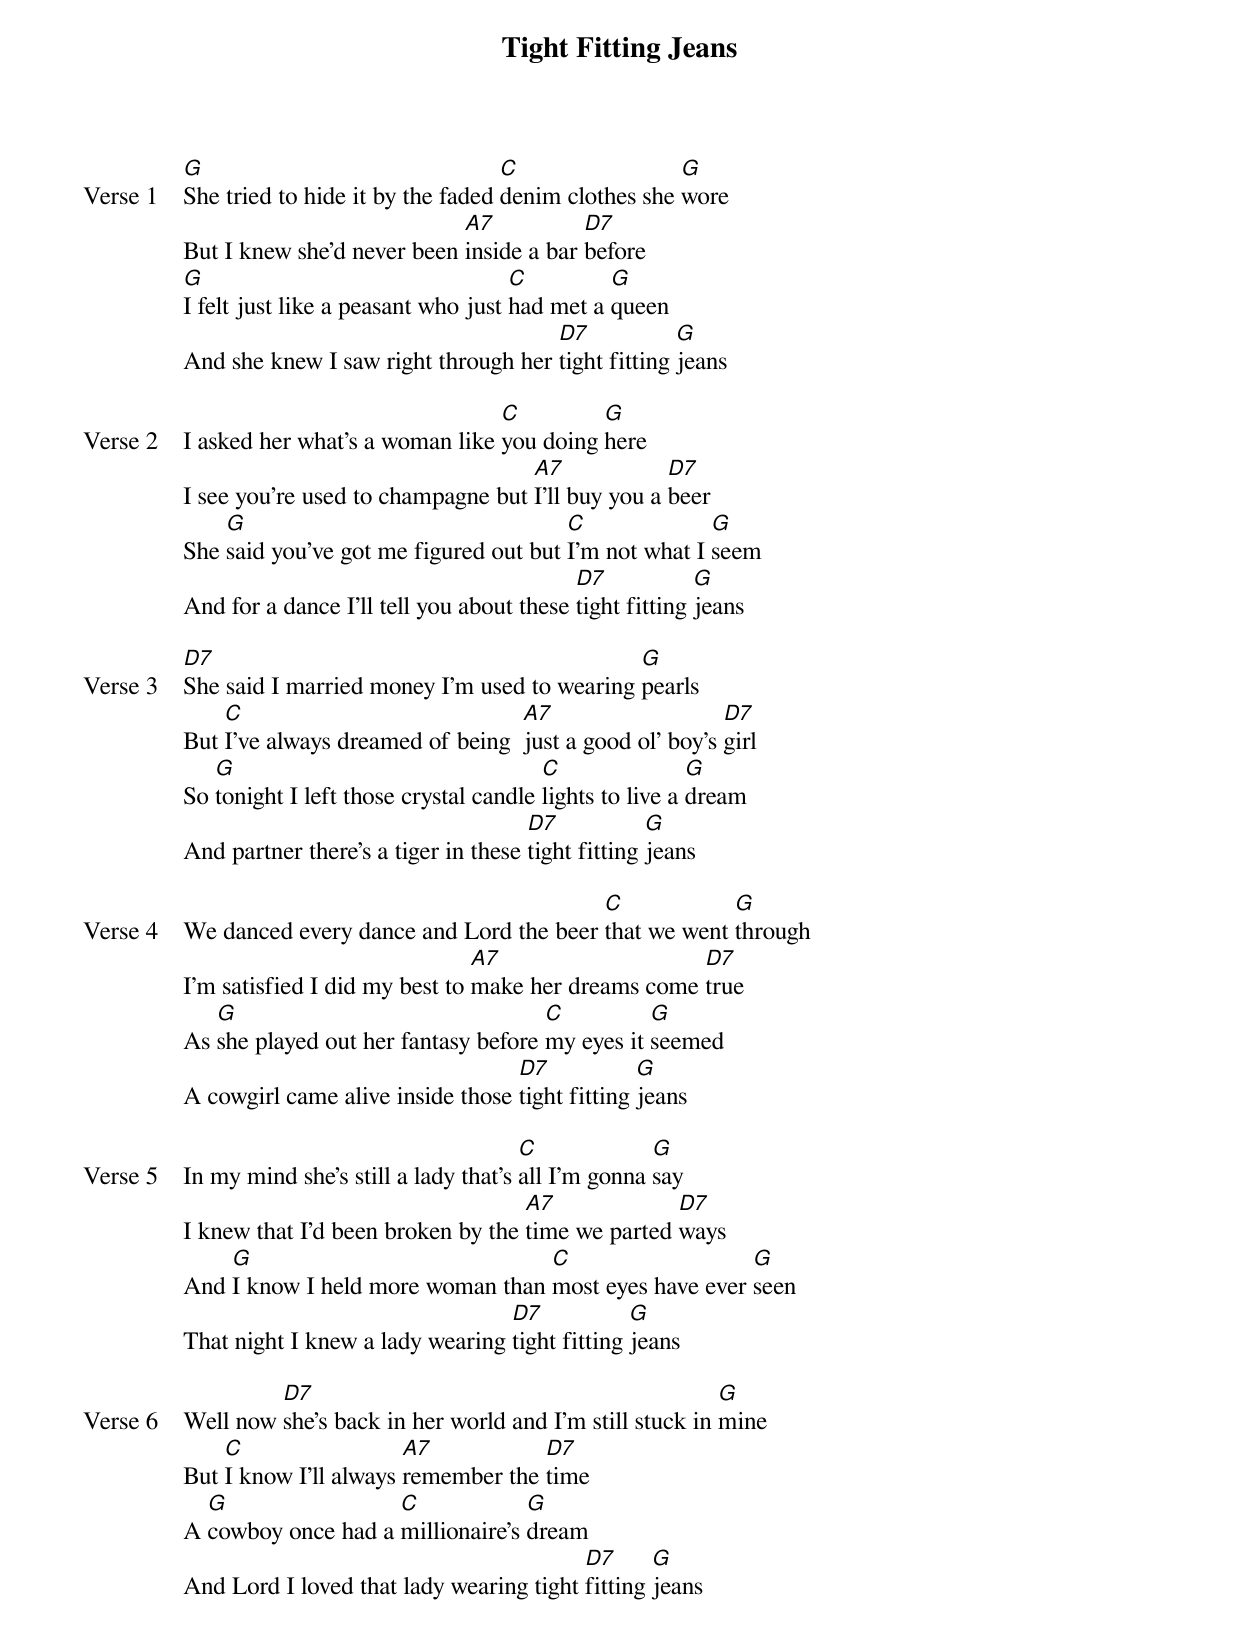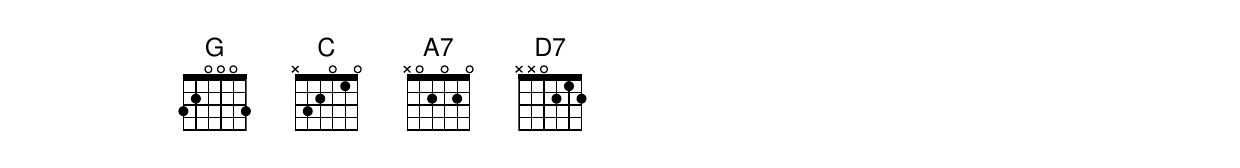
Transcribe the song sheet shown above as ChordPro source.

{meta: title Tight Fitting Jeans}
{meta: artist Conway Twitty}

{start_of_verse: Verse 1}
[G]She tried to hide it by the faded [C]denim clothes she [G]wore
But I knew she'd never been [A7]inside a bar [D7]before
[G]I felt just like a peasant who just [C]had met a [G]queen
And she knew I saw right through her [D7]tight fitting [G]jeans
{end_of_verse}

{start_of_verse: Verse 2}
I asked her what's a woman like [C]you doing [G]here
I see you're used to champagne but [A7]I'll buy you a [D7]beer
She [G]said you've got me figured out but [C]I'm not what I [G]seem
And for a dance I'll tell you about these [D7]tight fitting [G]jeans
{end_of_verse}

{start_of_verse: Verse 3}
[D7]She said I married money I'm used to wearing [G]pearls
But [C]I've always dreamed of being  [A7]just a good ol' boy's [D7]girl
So [G]tonight I left those crystal candle [C]lights to live a [G]dream
And partner there's a tiger in these [D7]tight fitting [G]jeans
{end_of_verse}

{start_of_verse: Verse 4}
We danced every dance and Lord the beer [C]that we went [G]through
I'm satisfied I did my best to [A7]make her dreams come [D7]true
As [G]she played out her fantasy before [C]my eyes it [G]seemed
A cowgirl came alive inside those [D7]tight fitting [G]jeans
{end_of_verse}

{start_of_verse: Verse 5}
In my mind she's still a lady that's [C]all I'm gonna [G]say
I knew that I'd been broken by the [A7]time we parted [D7]ways
And [G]I know I held more woman than [C]most eyes have ever [G]seen
That night I knew a lady wearing [D7]tight fitting [G]jeans
{end_of_verse}

{start_of_verse: Verse 6}
Well now [D7]she's back in her world and I'm still stuck in [G]mine
But [C]I know I'll always [A7]remember the [D7]time
A [G]cowboy once had a [C]millionaire's [G]dream
And Lord I loved that lady wearing tight [D7]fitting [G]jeans
{end_of_verse}
